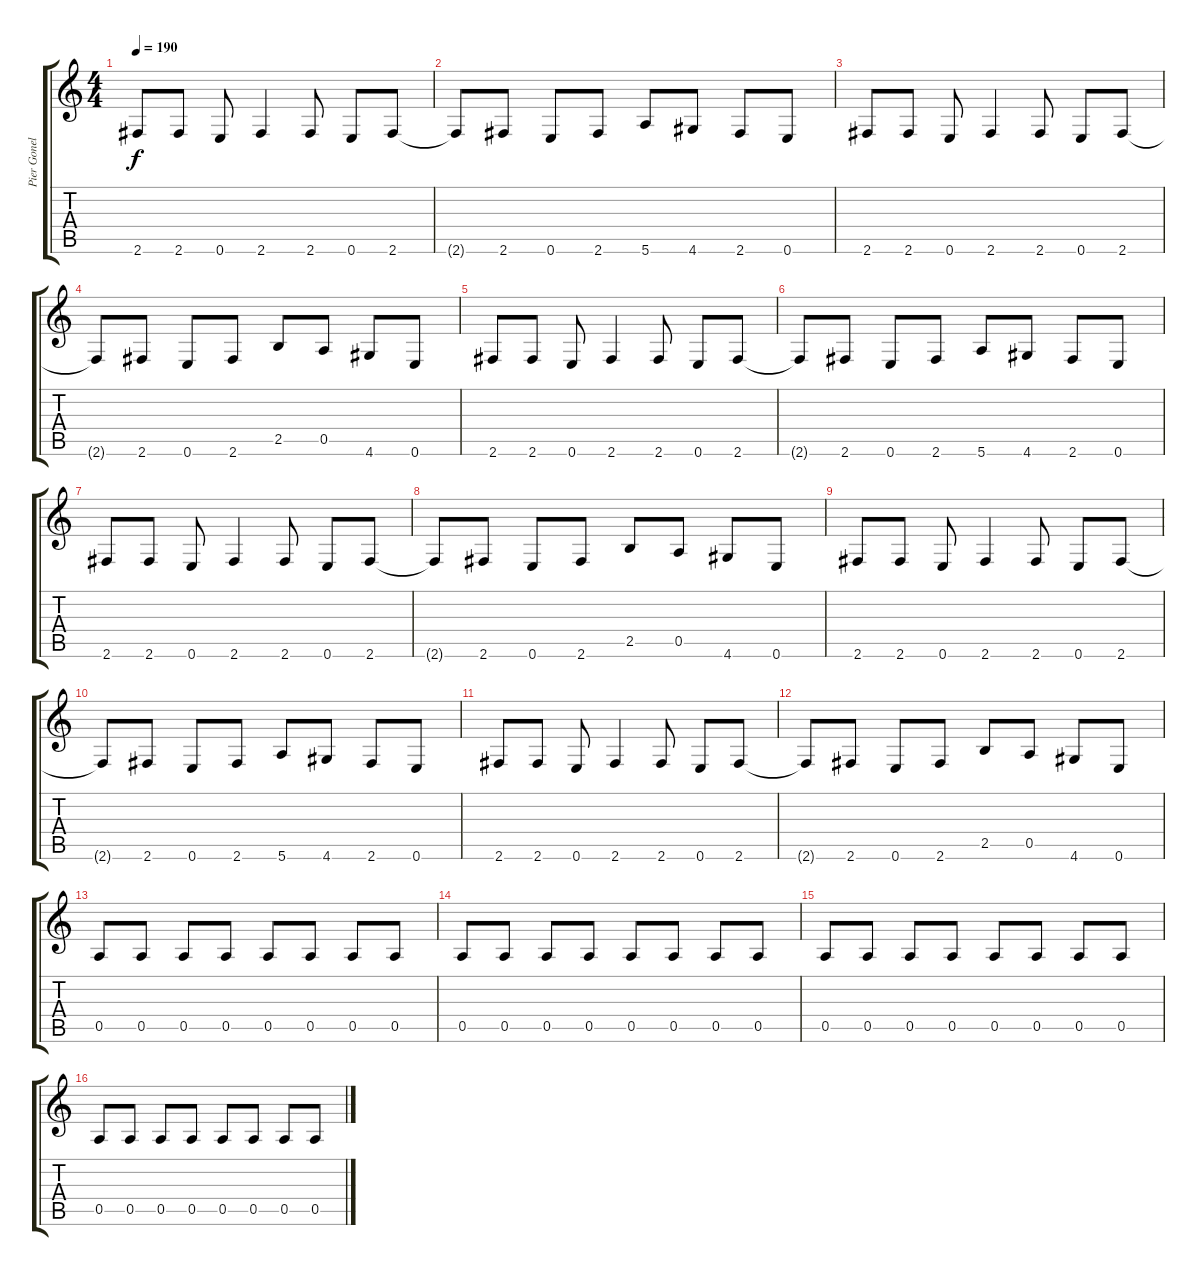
\track ("Pier Gonella guitar 2" "Pier Gonel") {instrument distortionguitar}
\staff {score tabs}
\tuning (E4 B3 G3 D3 A2 E2) {hide}
\ts (4 4)
\tempo 190
\clef g2
\ks c
2.6.8{dy f} 2.6.8 0.6.8 2.6.4 2.6.8 0.6.8 2.6.8 |
2.6{t}.8 2.6.8 0.6.8 2.6.8 5.6.8 4.6.8 2.6.8 0.6.8 |
2.6.8 2.6.8 0.6.8 2.6.4 2.6.8 0.6.8 2.6.8 |
2.6{t}.8 2.6.8 0.6.8 2.6.8 2.5.8 0.5.8 4.6.8 0.6.8 |
2.6.8 2.6.8 0.6.8 2.6.4 2.6.8 0.6.8 2.6.8 |
2.6{t}.8 2.6.8 0.6.8 2.6.8 5.6.8 4.6.8 2.6.8 0.6.8 |
2.6.8 2.6.8 0.6.8 2.6.4 2.6.8 0.6.8 2.6.8 |
2.6{t}.8 2.6.8 0.6.8 2.6.8 2.5.8 0.5.8 4.6.8 0.6.8 |
2.6.8 2.6.8 0.6.8 2.6.4 2.6.8 0.6.8 2.6.8 |
2.6{t}.8 2.6.8 0.6.8 2.6.8 5.6.8 4.6.8 2.6.8 0.6.8 |
2.6.8 2.6.8 0.6.8 2.6.4 2.6.8 0.6.8 2.6.8 |
2.6{t}.8 2.6.8 0.6.8 2.6.8 2.5.8 0.5.8 4.6.8 0.6.8 |
0.5.8 0.5.8 0.5.8 0.5.8 0.5.8 0.5.8 0.5.8 0.5.8 |
0.5.8 0.5.8 0.5.8 0.5.8 0.5.8 0.5.8 0.5.8 0.5.8 |
0.5.8 0.5.8 0.5.8 0.5.8 0.5.8 0.5.8 0.5.8 0.5.8 |
0.5.8 0.5.8 0.5.8 0.5.8 0.5.8 0.5.8 0.5.8 0.5.8
